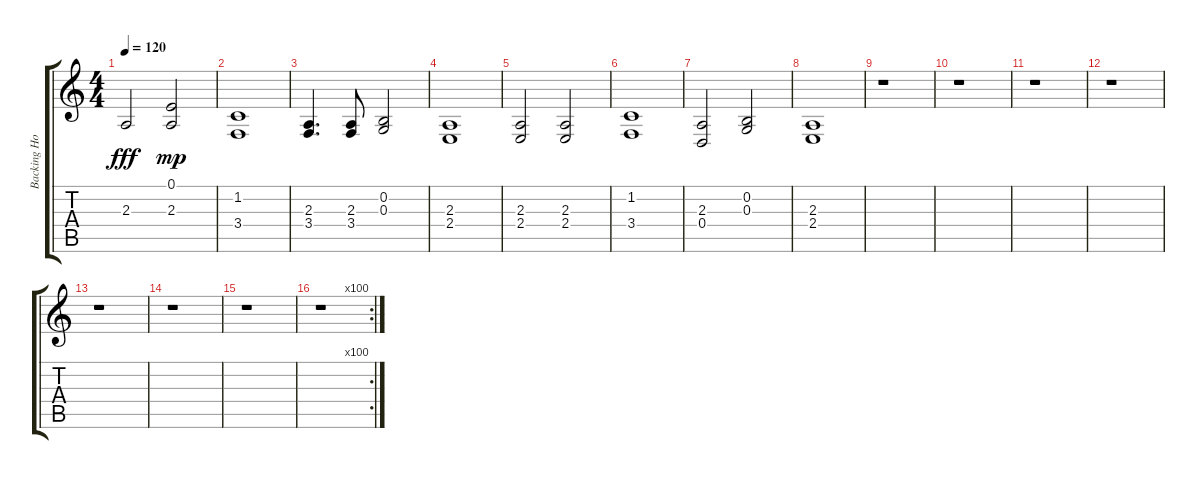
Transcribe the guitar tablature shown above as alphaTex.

\track ("Backing Horn" "Backing Ho") {instrument frenchhorn}
\staff {score tabs}
\tuning (E4 B3 G3 D3 A2 E2) {hide}
\ts (4 4)
\tempo 120
\clef g2
\ks c
2.3.2{dy fff} (0.1 2.3).2{dy mp} |
(1.2 3.4).1 |
(2.3 3.4).4{d} (2.3 3.4).8 (0.2 0.3).2 |
(2.3 2.4).1 |
(2.3 2.4).2 (2.3 2.4).2 |
(1.2 3.4).1 |
(2.3 0.4).2 (0.2 0.3).2 |
(2.3 2.4).1 |
r.1 |
r.1 |
r.1 |
r.1 |
r.1 |
r.1 |
r.1 |
\rc 100
r.1
